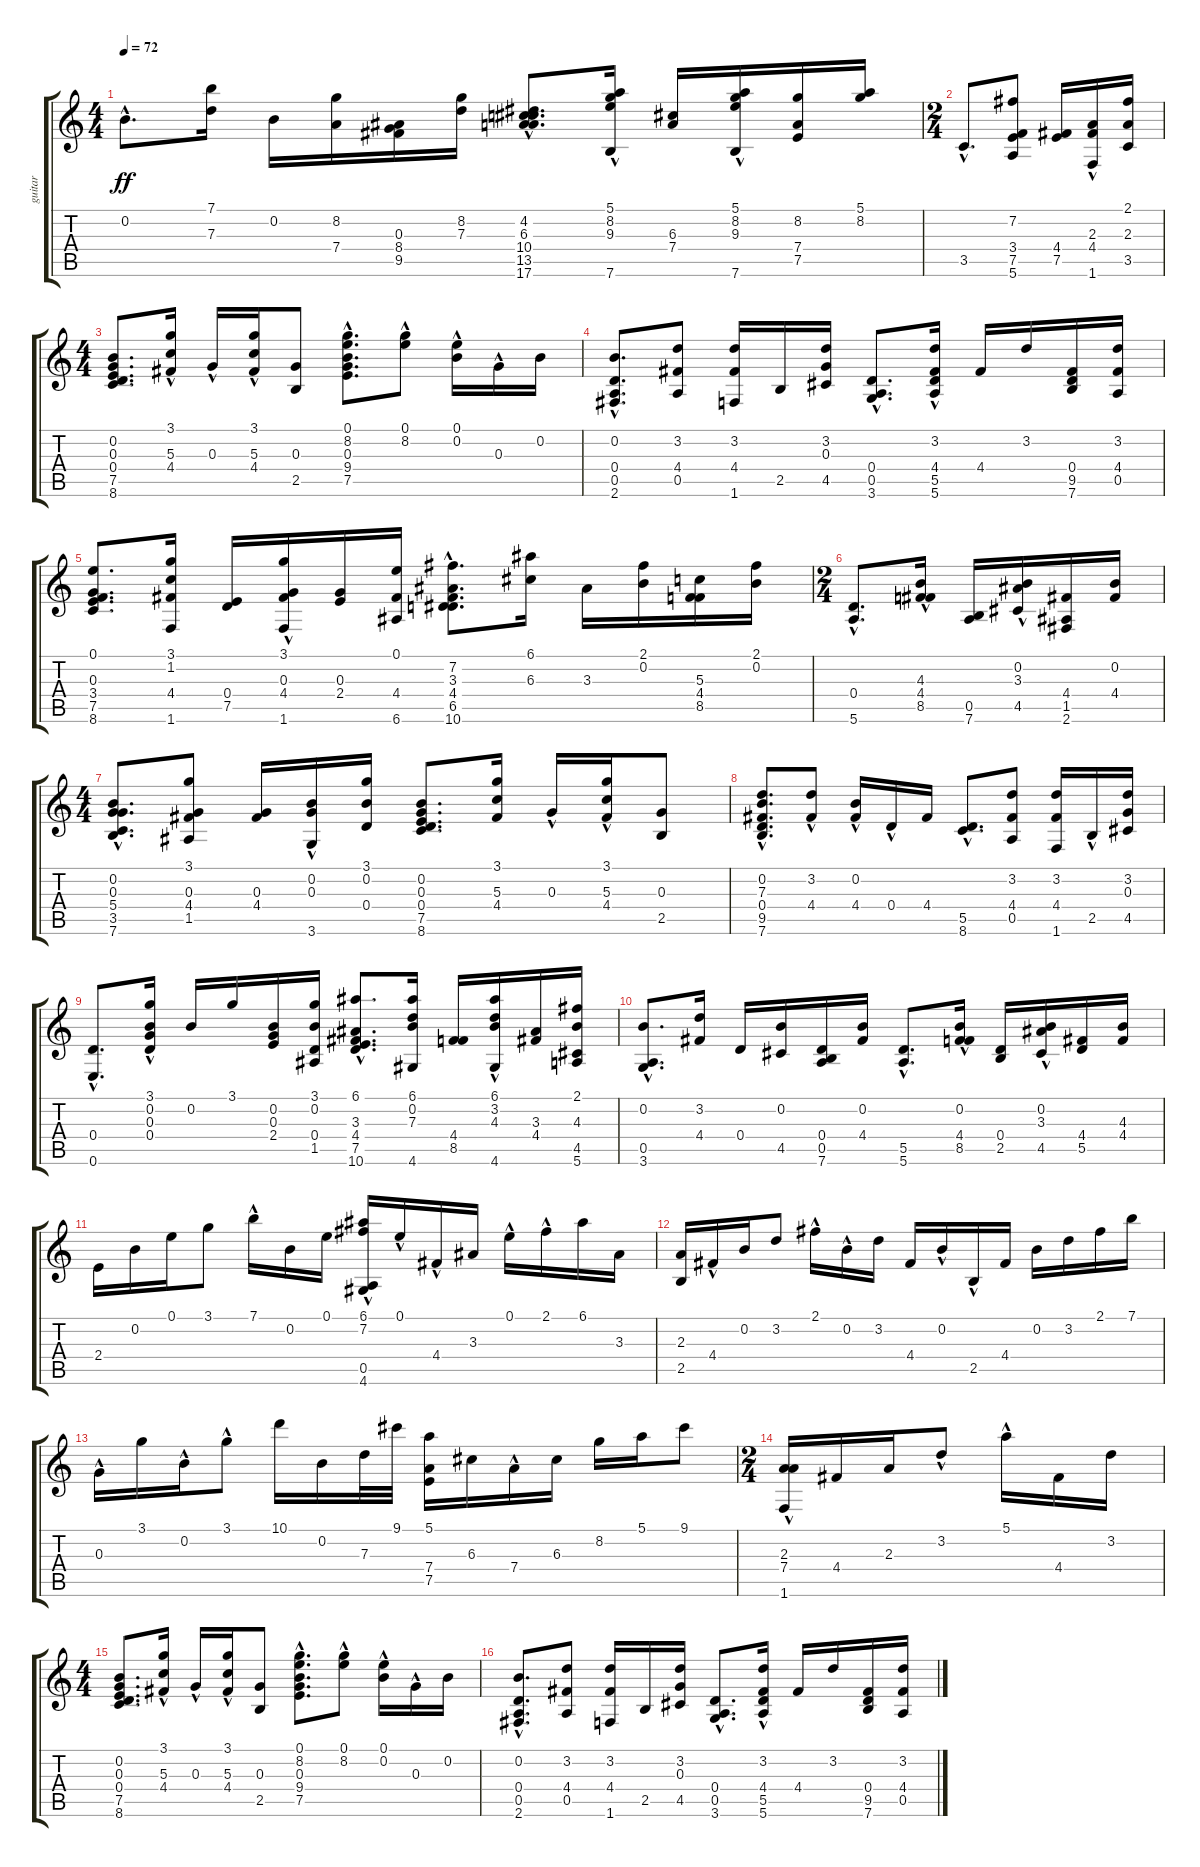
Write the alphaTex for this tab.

\track ("guitar" "guitar") {instrument acousticguitarsteel}
\staff {score tabs}
\tuning (E4 B3 G3 D3 A2 E2) {hide}
\ts (4 4)
\tempo 72
\clef g2
\ks c
0.2{hac}.8{d dy ff} (7.1 7.3).16 0.2.16 (8.2 7.4).16 (0.3 8.4 9.5).16 (8.2 7.3).16 (4.2{hac} 6.3{hac} 10.4{hac} 13.5{hac} 17.6).8{d} (5.1{hac} 8.2{hac} 9.3{hac} 7.6).16 (6.3 7.4).16 (5.1 8.2 9.3{hac} 7.6).16 (8.2 7.4 7.5).16 (5.1 8.2).16 |
\ts (2 4)
3.5{hac}.8{d} (7.2 3.4 7.5 5.6).8 (4.4 7.5).16 (2.3 4.4 1.6{hac}).16 (2.1 2.3 3.5).16 |
\ts (4 4)
(0.2 0.3 0.4 7.5 8.6).8{d} (3.1{hac} 5.3 4.4).16 0.3{hac}.16 (3.1{hac} 5.3{hac} 4.4{hac}).16 (0.3 2.5).8 (0.1{hac} 8.2{hac} 0.3 9.4 7.5).8{d} (0.1{hac} 8.2).8 (0.1{hac} 0.2{hac}).16 0.3{hac}.16 0.2.16 |
(0.2 0.4{hac} 0.5{hac} 2.6).8{d} (3.2 4.4 0.5).8 (3.2 4.4 1.6).16 2.5.16 (3.2 0.3 4.5).16 (0.4{hac} 0.5{hac} 3.6{hac}).8{d} (3.2 4.4 5.5 5.6{hac}).16 4.4.16 3.2.16 (0.4 9.5 7.6).16 (3.2 4.4 0.5).16 |
(0.1 0.3 3.4 7.5 8.6).8{d} (3.1 1.2 4.4 1.6).16 (0.4 7.5).16 (3.1 0.3{hac} 4.4 1.6).16 (0.3 2.4).16 (0.1 4.4 6.6).16 (7.2{hac} 3.3 4.4{hac} 6.5{hac} 10.6).8{d} (6.1 6.3).16 3.3.16 (2.1 0.2).16 (5.3 4.4 8.5).16 (2.1 0.2).16 |
\ts (2 4)
(0.4{hac} 5.6{hac}).8{d} (4.3{hac} 4.4{hac} 8.5{hac}).16 (0.5 7.6).16 (0.2{hac} 3.3{hac} 4.5).16 (4.4 1.5 2.6).16 (0.2 4.4).16 |
\ts (4 4)
(0.2{hac} 0.3{hac} 5.4{hac} 3.5{hac} 7.6{hac}).8{d} (3.1 0.3 4.4 1.5).8 (0.3 4.4).16 (0.2 0.3 3.6{hac}).16 (3.1 0.2 0.4).16 (0.2 0.3 0.4 7.5 8.6).8{d} (3.1 5.3 4.4).16 0.3{hac}.16 (3.1{hac} 5.3{hac} 4.4{hac}).16 (0.3 2.5).8 |
(0.2{hac} 7.3{hac} 0.4 9.5 7.6{hac}).8{d} (3.2 4.4{hac}).8 (0.2{hac} 4.4{hac}).16 0.4{hac}.16 4.4.16 (5.5{hac} 8.6{hac}).8{d} (3.2 4.4 0.5).8 (3.2 4.4 1.6).16 2.5{hac}.16 (3.2 0.3 4.5).16 |
(0.4 0.6{hac}).8{d} (3.1 0.2 0.3 0.4{hac}).16 0.2.16 3.1.16 (0.2 0.3 2.4).16 (3.1 0.2 0.4 1.5).16 (6.1 3.3{hac} 4.4 7.5{hac} 10.6{hac}).8{d} (6.1 0.2 7.3 4.6).16 (4.4 8.5).16 (6.1 3.2{hac} 4.3 4.6).16 (3.3 4.4).16 (2.1 4.3 4.5 5.6).16 |
(0.2{hac} 0.5 3.6{hac}).8{d} (3.2 4.4).16 0.4.16 (0.2 4.5).16 (0.4 0.5 7.6).16 (0.2 4.4).16 (5.5{hac} 5.6{hac}).8{d} (0.2{hac} 4.4{hac} 8.5{hac}).16 (0.4 2.5).16 (0.2{hac} 3.3{hac} 4.5).16 (4.4 5.5).16 (4.3 4.4).16 |
2.4.16 0.2.16 0.1.16 3.1.8 7.1{hac}.16 0.2.16 0.1.16 (6.1{hac} 7.2 0.5 4.6).16 0.1{hac}.16 4.4{hac}.16 3.3.16 0.1{hac}.16 2.1{hac}.16 6.1.16 3.3.16 |
(2.3 2.5).16 4.4{hac}.16 0.2.16 3.2.8 2.1{hac}.16 0.2{hac}.16 3.2.16 4.4.16 0.2{hac}.16 2.5{hac}.16 4.4.16 0.2.16 3.2.16 2.1.16 7.1.16 |
0.3{hac}.16 3.1.16 0.2{hac}.16 3.1{hac}.8 10.1.16 0.2.16 7.3.32 9.1.32 (5.1 7.4 7.5).16 6.3.16 7.4{hac}.16 6.3.16 8.2.16 5.1.16 9.1.8 |
\ts (2 4)
(2.3 7.4{hac} 1.6).16 4.4.16 2.3.16 3.2{hac}.8 5.1{hac}.16 4.4.16 3.2.16 |
\ts (4 4)
(0.2 0.3 0.4 7.5 8.6).8{d} (3.1{hac} 5.3 4.4).16 0.3{hac}.16 (3.1{hac} 5.3{hac} 4.4{hac}).16 (0.3 2.5).8 (0.1{hac} 8.2{hac} 0.3 9.4 7.5).8{d} (0.1{hac} 8.2).8 (0.1{hac} 0.2{hac}).16 0.3{hac}.16 0.2.16 |
(0.2 0.4{hac} 0.5{hac} 2.6).8{d} (3.2 4.4 0.5).8 (3.2 4.4 1.6).16 2.5.16 (3.2 0.3 4.5).16 (0.4{hac} 0.5{hac} 3.6{hac}).8{d} (3.2 4.4 5.5 5.6{hac}).16 4.4.16 3.2.16 (0.4 9.5 7.6).16 (3.2 4.4 0.5).16
